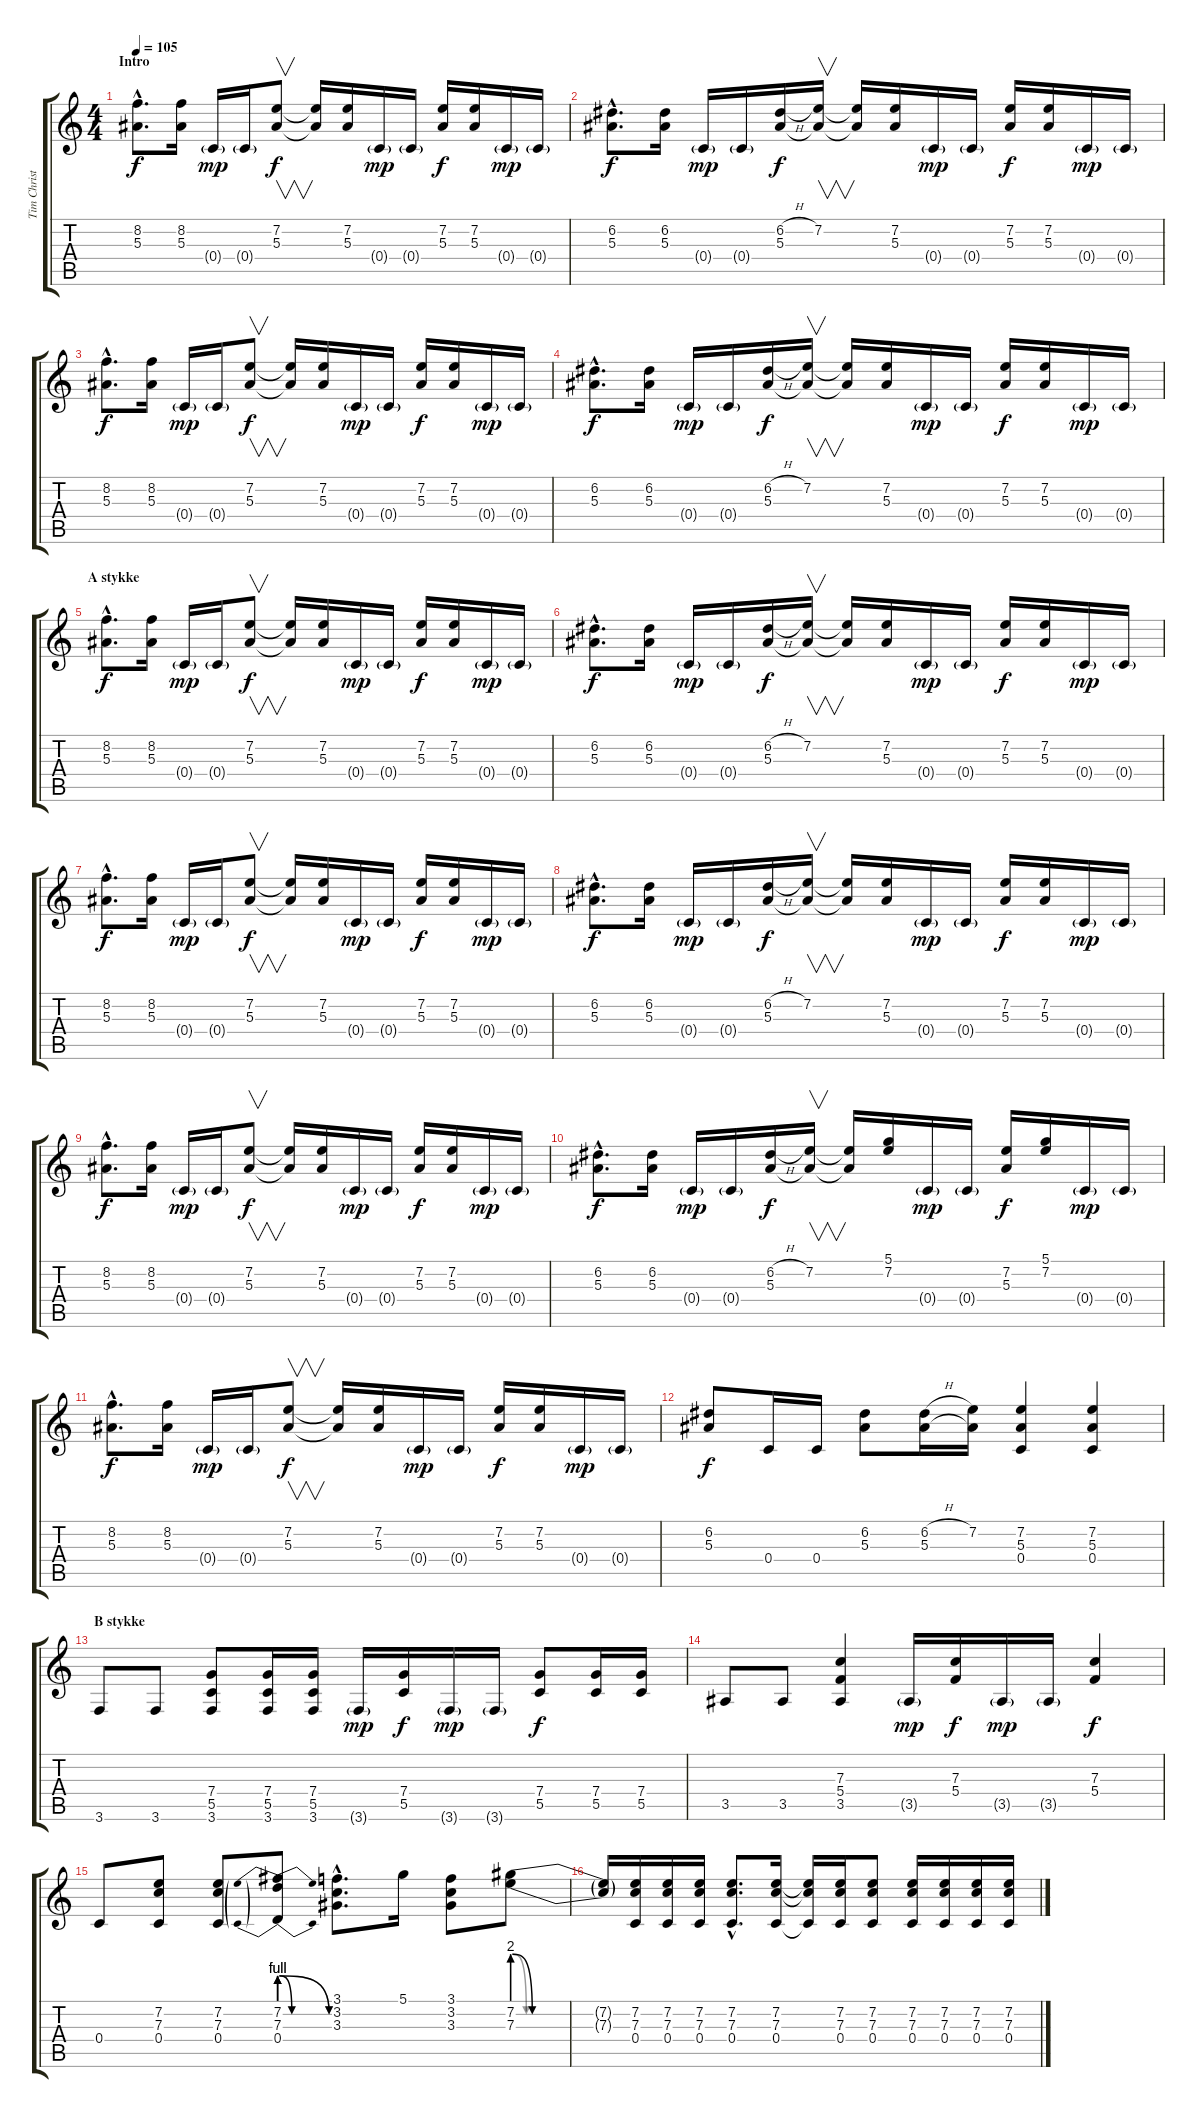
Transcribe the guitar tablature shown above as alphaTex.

\track ("Tim Christensen (Guitar 1)" "Tim Christ") {instrument distortionguitar}
\staff {score tabs}
\tuning (D4 A3 F3 C3 G2 D2) {hide}
\ts (4 4)
\section ("" "Intro")
\tempo 105
\clef g2
\ks c
(8.2{hac} 5.3{hac}).8{d dy f instrument distortionguitar} (8.2 5.3).16 0.4{g}.16{dy mp} 0.4{g}.16 (7.2 5.3).8{v dy f} (7.2{t} 5.3{t}).16 (7.2 5.3).16 0.4{g}.16{dy mp} 0.4{g}.16 (7.2 5.3).16{dy f} (7.2 5.3).16 0.4{g}.16{dy mp} 0.4{g}.16 |
(6.2{hac} 5.3{hac}).8{d dy f} (6.2 5.3).16 0.4{g}.16{dy mp} 0.4{g}.16 (6.2{h} 5.3).16{dy f} (7.2 5.3{t}).16{v} (7.2{t} 5.3{t}).16 (7.2 5.3).16 0.4{g}.16{dy mp} 0.4{g}.16 (7.2 5.3).16{dy f} (7.2 5.3).16 0.4{g}.16{dy mp} 0.4{g}.16 |
(8.2{hac} 5.3{hac}).8{d dy f} (8.2 5.3).16 0.4{g}.16{dy mp} 0.4{g}.16 (7.2 5.3).8{v dy f} (7.2{t} 5.3{t}).16 (7.2 5.3).16 0.4{g}.16{dy mp} 0.4{g}.16 (7.2 5.3).16{dy f} (7.2 5.3).16 0.4{g}.16{dy mp} 0.4{g}.16 |
(6.2{hac} 5.3{hac}).8{d dy f} (6.2 5.3).16 0.4{g}.16{dy mp} 0.4{g}.16 (6.2{h} 5.3).16{dy f} (7.2 5.3{t}).16{v} (7.2{t} 5.3{t}).16 (7.2 5.3).16 0.4{g}.16{dy mp} 0.4{g}.16 (7.2 5.3).16{dy f} (7.2 5.3).16 0.4{g}.16{dy mp} 0.4{g}.16 |
\section ("" "A stykke")
(8.2{hac} 5.3{hac}).8{d dy f} (8.2 5.3).16 0.4{g}.16{dy mp} 0.4{g}.16 (7.2 5.3).8{v dy f} (7.2{t} 5.3{t}).16 (7.2 5.3).16 0.4{g}.16{dy mp} 0.4{g}.16 (7.2 5.3).16{dy f} (7.2 5.3).16 0.4{g}.16{dy mp} 0.4{g}.16 |
(6.2{hac} 5.3{hac}).8{d dy f} (6.2 5.3).16 0.4{g}.16{dy mp} 0.4{g}.16 (6.2{h} 5.3).16{dy f} (7.2 5.3{t}).16{v} (7.2{t} 5.3{t}).16 (7.2 5.3).16 0.4{g}.16{dy mp} 0.4{g}.16 (7.2 5.3).16{dy f} (7.2 5.3).16 0.4{g}.16{dy mp} 0.4{g}.16 |
(8.2{hac} 5.3{hac}).8{d dy f} (8.2 5.3).16 0.4{g}.16{dy mp} 0.4{g}.16 (7.2 5.3).8{v dy f} (7.2{t} 5.3{t}).16 (7.2 5.3).16 0.4{g}.16{dy mp} 0.4{g}.16 (7.2 5.3).16{dy f} (7.2 5.3).16 0.4{g}.16{dy mp} 0.4{g}.16 |
(6.2{hac} 5.3{hac}).8{d dy f} (6.2 5.3).16 0.4{g}.16{dy mp} 0.4{g}.16 (6.2{h} 5.3).16{dy f} (7.2 5.3{t}).16{v} (7.2{t} 5.3{t}).16 (7.2 5.3).16 0.4{g}.16{dy mp} 0.4{g}.16 (7.2 5.3).16{dy f} (7.2 5.3).16 0.4{g}.16{dy mp} 0.4{g}.16 |
(8.2{hac} 5.3{hac}).8{d dy f} (8.2 5.3).16 0.4{g}.16{dy mp} 0.4{g}.16 (7.2 5.3).8{v dy f} (7.2{t} 5.3{t}).16 (7.2 5.3).16 0.4{g}.16{dy mp} 0.4{g}.16 (7.2 5.3).16{dy f} (7.2 5.3).16 0.4{g}.16{dy mp} 0.4{g}.16 |
(6.2{hac} 5.3{hac}).8{d dy f} (6.2 5.3).16 0.4{g}.16{dy mp} 0.4{g}.16 (6.2{h} 5.3).16{dy f} (7.2 5.3{t}).16{v} (7.2{t} 5.3{t}).16 (5.1 7.2).16 0.4{g}.16{dy mp} 0.4{g}.16 (7.2 5.3).16{dy f} (5.1 7.2).16 0.4{g}.16{dy mp} 0.4{g}.16 |
(8.2{hac} 5.3{hac}).8{d dy f} (8.2 5.3).16 0.4{g}.16{dy mp} 0.4{g}.16 (7.2 5.3).8{v dy f} (7.2{t} 5.3{t}).16 (7.2 5.3).16 0.4{g}.16{dy mp} 0.4{g}.16 (7.2 5.3).16{dy f} (7.2 5.3).16 0.4{g}.16{dy mp} 0.4{g}.16 |
(6.2 5.3).8{dy f} 0.4.16 0.4.16 (6.2 5.3).8 (6.2{h} 5.3).16 (7.2 5.3{t}).16 (7.2 5.3 0.4).4 (7.2 5.3 0.4).4 |
\section ("" "B stykke")
3.6.8 3.6.8 (7.4 5.5 3.6).8 (7.4 5.5 3.6).16 (7.4 5.5 3.6).16 3.6{g}.16{dy mp} (7.4 5.5).16{dy f} 3.6{g}.16{dy mp} 3.6{g}.16 (7.4 5.5).8{dy f} (7.4 5.5).16 (7.4 5.5).16 |
3.5.8 3.5.8 (7.3 5.4 3.5).4 3.5{g}.16{dy mp} (7.3 5.4).16{dy f} 3.5{g}.16{dy mp} 3.5{g}.16 (7.3 5.4).4{dy f} |
0.4.8 (7.2 7.3 0.4).8 (7.2 7.3 0.4).8 (7.2{be (prebendrelease 0 4 60 0)} 7.3{be (custom 0 4 15 0 20 0 40 0 60 0)} 0.4{be (prebendrelease 0 4 60 0)}).8 (3.1{hac} 3.2{hac} 3.3{hac}).8{d} 5.1.16 (3.1 3.2 3.3).8 (7.2{be (custom 0 8 10 0 20 0 40 0 60 0)} 7.3{be (custom 0 8 7 0 20 0 40 0 60 0)}).8 |
(7.2{t} 7.3{t}).16 (7.2 7.3 0.4).16 (7.2 7.3 0.4).16 (7.2 7.3 0.4).16 (7.2{hac} 7.3{hac} 0.4{hac}).8{d} (7.2 7.3 0.4).16 (7.2{t} 7.3{t} 0.4{t}).16 (7.2 7.3 0.4).16 (7.2 7.3 0.4).8 (7.2 7.3 0.4).16 (7.2 7.3 0.4).16 (7.2 7.3 0.4).16 (7.2 7.3 0.4).16
